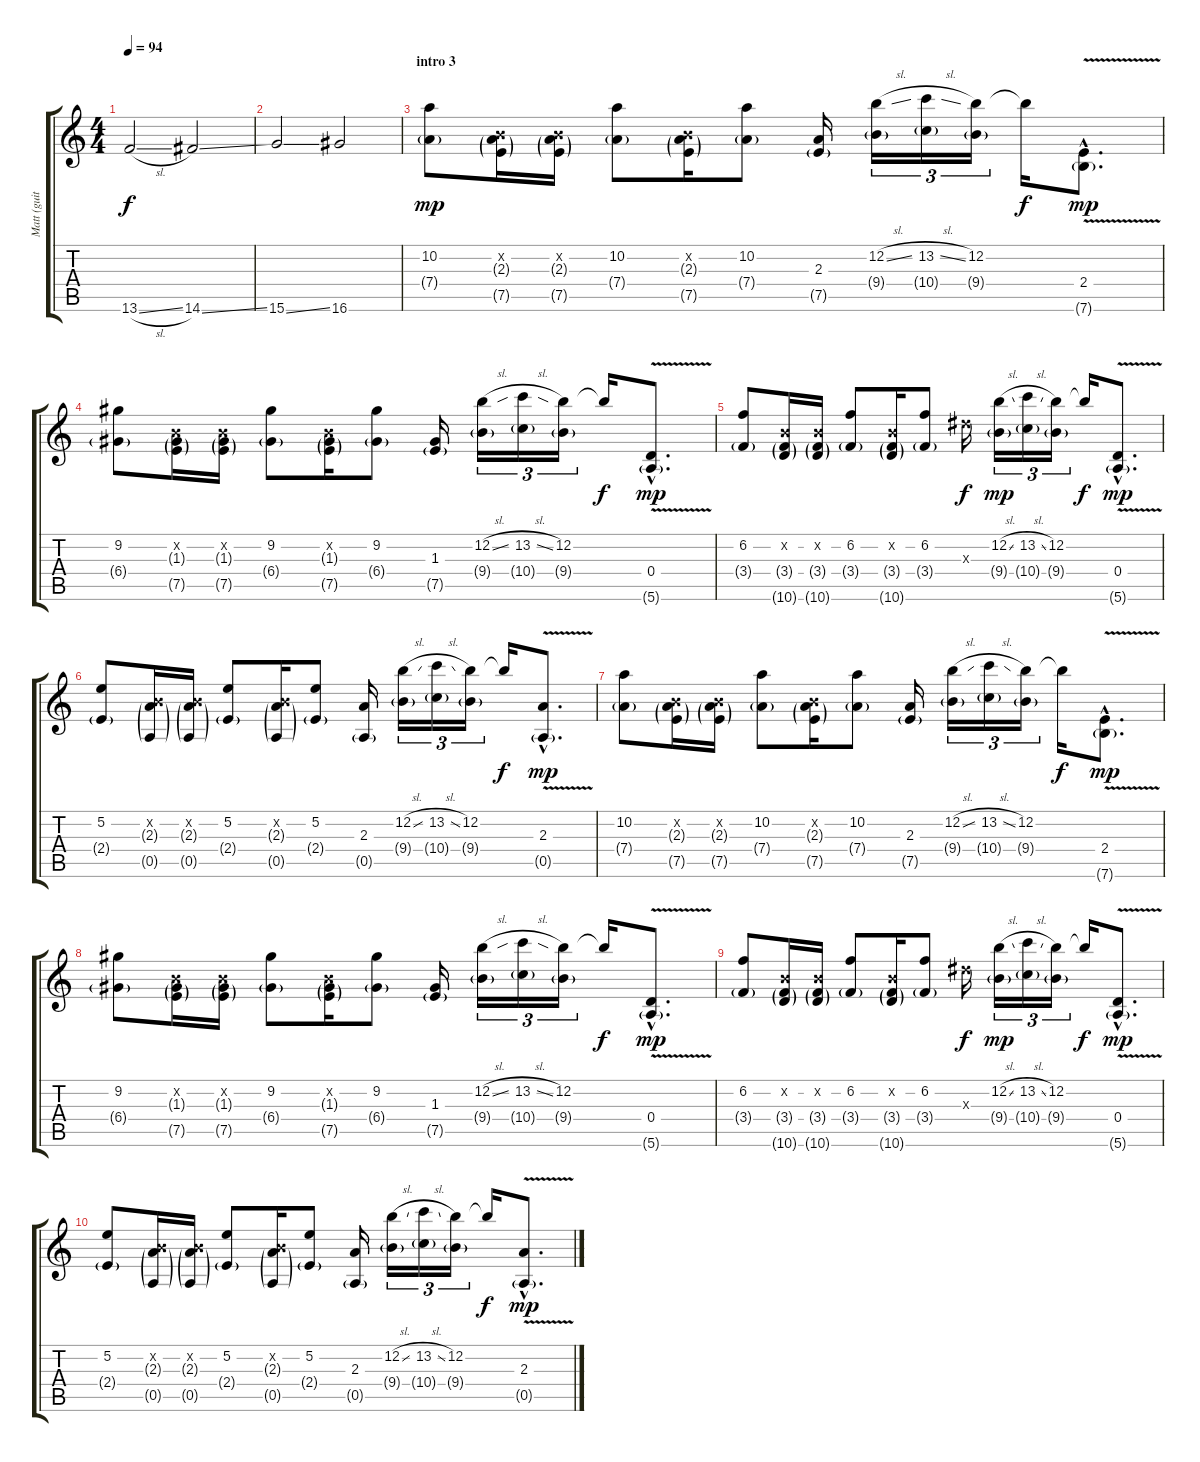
\track ("Matt (guitarre overdrivée)" "Matt (guit") {instrument overdrivenguitar}
\staff {score tabs}
\tuning (E4 B3 G3 D3 A2 E2) {hide}
\ts (4 4)
\tempo 94
\clef g2
\ks c
13.6{sl}.2{dy f} 14.6{ss}.2 |
15.6{ss}.2 16.6.2 |
\section ("" "intro 3")
(10.2 7.4{g}).8{dy mp} (0.2{x} 2.3{g} 7.5{g}).16 (0.2{x} 2.3{g} 7.5{g}).16 (10.2 7.4{g}).8 (0.2{x} 2.3{g} 7.5{g}).16 (10.2 7.4{g}).8 (2.3 7.5{g}).16 (12.2{sl} 9.4{g}).16{tu (3 2)} (13.2{sl} 10.4{g}).16{tu (3 2)} (12.2 9.4{g}).16{tu (3 2)} 12.2{t}.16{dy f} (2.4{v hac} 7.6{g hac}).8{d dy mp} |
(9.2 6.4{g}).8 (0.2{x} 1.3{g} 7.5{g}).16 (0.2{x} 1.3{g} 7.5{g}).16 (9.2 6.4{g}).8 (0.2{x} 1.3{g} 7.5{g}).16 (9.2 6.4{g}).8 (1.3 7.5{g}).16 (12.2{sl} 9.4{g}).16{tu (3 2)} (13.2{sl} 10.4{g}).16{tu (3 2)} (12.2 9.4{g}).16{tu (3 2)} 12.2{t}.16{dy f} (0.4{v hac} 5.6{g hac}).8{d dy mp} |
(6.2 3.4{g}).8 (0.2{x} 3.4{g} 10.6{g}).16 (0.2{x} 3.4{g} 10.6{g}).16 (6.2 3.4{g}).8 (0.2{x} 3.4{g} 10.6{g}).16 (6.2 3.4{g}).8 8.3{x}.16{dy f} (12.2{sl} 9.4{g}).16{tu (3 2) dy mp} (13.2{sl} 10.4{g}).16{tu (3 2)} (12.2 9.4{g}).16{tu (3 2)} 12.2{t}.16{dy f} (0.4{v hac} 5.6{g hac}).8{d dy mp} |
(5.2 2.4{g}).8 (0.2{x} 2.3{g} 0.5{g}).16 (0.2{x} 2.3{g} 0.5{g}).16 (5.2 2.4{g}).8 (0.2{x} 2.3{g} 0.5{g}).16 (5.2 2.4{g}).8 (2.3 0.5{g}).16 (12.2{sl} 9.4{g}).16{tu (3 2)} (13.2{sl} 10.4{g}).16{tu (3 2)} (12.2 9.4{g}).16{tu (3 2)} 12.2{t}.16{dy f} (2.3{v hac} 0.5{g hac}).8{d dy mp} |
(10.2 7.4{g}).8 (0.2{x} 2.3{g} 7.5{g}).16 (0.2{x} 2.3{g} 7.5{g}).16 (10.2 7.4{g}).8 (0.2{x} 2.3{g} 7.5{g}).16 (10.2 7.4{g}).8 (2.3 7.5{g}).16 (12.2{sl} 9.4{g}).16{tu (3 2)} (13.2{sl} 10.4{g}).16{tu (3 2)} (12.2 9.4{g}).16{tu (3 2)} 12.2{t}.16{dy f} (2.4{v hac} 7.6{g hac}).8{d dy mp} |
(9.2 6.4{g}).8 (0.2{x} 1.3{g} 7.5{g}).16 (0.2{x} 1.3{g} 7.5{g}).16 (9.2 6.4{g}).8 (0.2{x} 1.3{g} 7.5{g}).16 (9.2 6.4{g}).8 (1.3 7.5{g}).16 (12.2{sl} 9.4{g}).16{tu (3 2)} (13.2{sl} 10.4{g}).16{tu (3 2)} (12.2 9.4{g}).16{tu (3 2)} 12.2{t}.16{dy f} (0.4{v hac} 5.6{g hac}).8{d dy mp} |
(6.2 3.4{g}).8 (0.2{x} 3.4{g} 10.6{g}).16 (0.2{x} 3.4{g} 10.6{g}).16 (6.2 3.4{g}).8 (0.2{x} 3.4{g} 10.6{g}).16 (6.2 3.4{g}).8 8.3{x}.16{dy f} (12.2{sl} 9.4{g}).16{tu (3 2) dy mp} (13.2{sl} 10.4{g}).16{tu (3 2)} (12.2 9.4{g}).16{tu (3 2)} 12.2{t}.16{dy f} (0.4{v hac} 5.6{g hac}).8{d dy mp} |
(5.2 2.4{g}).8 (0.2{x} 2.3{g} 0.5{g}).16 (0.2{x} 2.3{g} 0.5{g}).16 (5.2 2.4{g}).8 (0.2{x} 2.3{g} 0.5{g}).16 (5.2 2.4{g}).8 (2.3 0.5{g}).16 (12.2{sl} 9.4{g}).16{tu (3 2)} (13.2{sl} 10.4{g}).16{tu (3 2)} (12.2 9.4{g}).16{tu (3 2)} 12.2{t}.16{dy f} (2.3{v hac} 0.5{g hac}).8{d dy mp}
